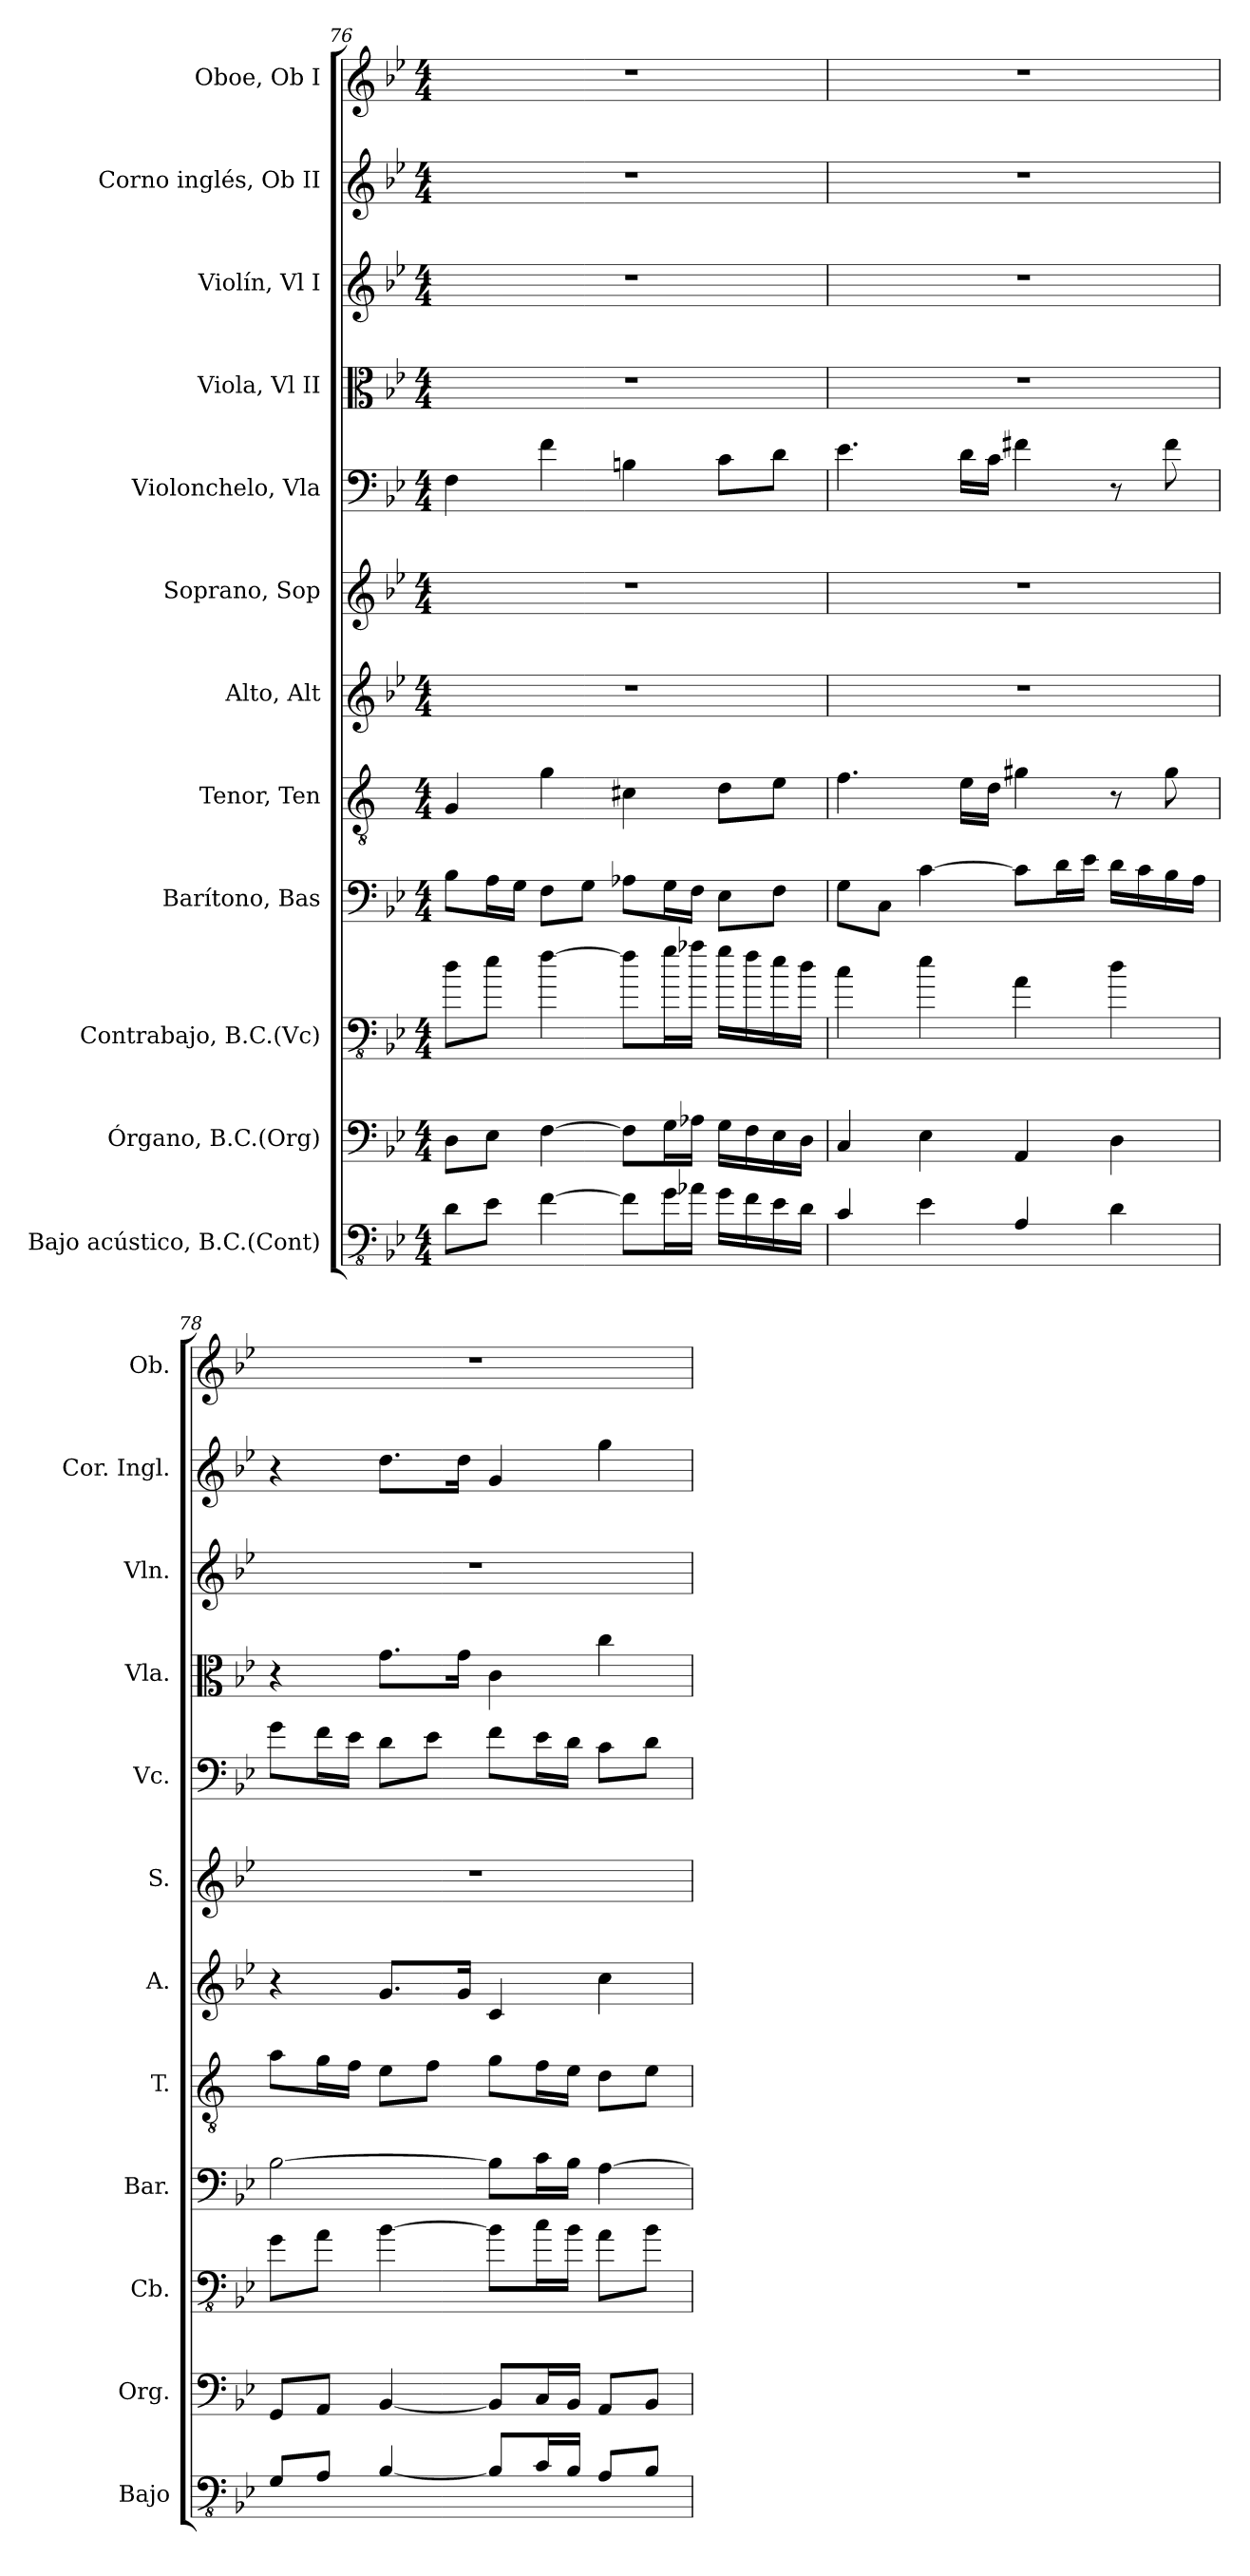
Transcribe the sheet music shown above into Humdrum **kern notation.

**kern	**kern	**kern	**kern	**kern	**kern	**kern	**kern	**kern	**kern	**kern	**kern
*part12	*part11	*part10	*part9	*part8	*part7	*part6	*part5	*part4	*part3	*part2	*part1
*staff12	*staff11	*staff10	*staff9	*staff8	*staff7	*staff6	*staff5	*staff4	*staff3	*staff2	*staff1
*I"Bajo acústico, B.C.(Cont)	*I"Órgano, B.C.(Org)	*I"Contrabajo, B.C.(Vc)	*I"Barítono, Bas	*I"Tenor, Ten	*I"Alto, Alt	*I"Soprano, Sop	*I"Violonchelo, Vla	*I"Viola, Vl II	*I"Violín, Vl I	*I"Corno inglés, Ob II	*I"Oboe, Ob I
*I'Bajo	*I'Org.	*I'Cb.	*I'Bar.	*I'T.	*I'A.	*I'S.	*I'Vc.	*I'Vla.	*I'Vln.	*I'Cor. Ingl.	*I'Ob.
!!LO:PB:g=z
*clefFv4	*clefF4	*clefFv4	*clefF4	*clefGv2	*clefG2	*clefG2	*clefF4	*clefC3	*clefG2	*clefG2	*clefG2
*ITrd7c12	*	*ITrd7c12	*	*ITrd1c2	*	*	*	*	*	*ITrd4c7	*
*k[b-e-]	*k[b-e-]	*k[b-e-]	*k[b-e-]	*k[b-e-]	*k[b-e-]	*k[b-e-]	*k[b-e-]	*k[b-e-]	*k[b-e-]	*k[b-e-a-]	*k[b-e-]
*M4/4	*M4/4	*M4/4	*M4/4	*M4/4	*M4/4	*M4/4	*M4/4	*M4/4	*M4/4	*M4/4	*M4/4
=76	=76	=76	=76	=76	=76	=76	=76	=76	=76	=76	=76
8DD\L	8D\L	8D\L	8B-\L	4F/	1r	1r	4F\	1r	1r	1r	1r
8EE-\J	8E-\J	8E-\J	16A\L	.	.	.	.	.	.	.	.
.	.	.	16G\JJ	.	.	.	.	.	.	.	.
[4FF\	[4F\	[4F\	8F\L	4f\	.	.	4f\	.	.	.	.
.	.	.	8G\J	.	.	.	.	.	.	.	.
8FF\L]	8F\L]	8F\L]	8A-X\L	4Bn\	.	.	4Bn\	.	.	.	.
16GG\L	16G\L	16G\L	16G\L	.	.	.	.	.	.	.	.
16AA-X\JJ	16A-X\JJ	16A-X\JJ	16F\JJ	.	.	.	.	.	.	.	.
16GG\LL	16G\LL	16G\LL	8E-\L	8c\L	.	.	8c\L	.	.	.	.
16FF\	16F\	16F\	.	.	.	.	.	.	.	.	.
16EE-\	16E-\	16E-\	8F\J	8d\J	.	.	8d\J	.	.	.	.
16DD\JJ	16D\JJ	16D\JJ	.	.	.	.	.	.	.	.	.
=77	=77	=77	=77	=77	=77	=77	=77	=77	=77	=77	=77
4CC/	4C/	4C\	8G\L	4.e-\	1r	1r	4.e-\	1r	1r	1r	1r
.	.	.	8C\J	.	.	.	.	.	.	.	.
4EE-\	4E-\	4E-\	[4c\	.	.	.	.	.	.	.	.
.	.	.	.	16d\LL	.	.	16d\LL	.	.	.	.
.	.	.	.	16c\JJ	.	.	16c\JJ	.	.	.	.
4AAA/	4AA/	4AA\	8c\L]	4f#X\	.	.	4f#X\	.	.	.	.
.	.	.	16d\L	.	.	.	.	.	.	.	.
.	.	.	16e-\JJ	.	.	.	.	.	.	.	.
4DD\	4D\	4D\	16d\LL	8r	.	.	8r	.	.	.	.
.	.	.	16c\	.	.	.	.	.	.	.	.
.	.	.	16B-\	8f#\	.	.	8f#\	.	.	.	.
.	.	.	16A\JJ	.	.	.	.	.	.	.	.
!!LO:PB:g=z
=78	=78	=78	=78	=78	=78	=78	=78	=78	=78	=78	=78
8GGG/L	8GG/L	8GG\L	[2B-\	8g\L	4r	1r	8g\L	4r	1r	4r	1r
8AAA/J	8AA/J	8AA\J	.	16f\L	.	.	16f\L	.	.	.	.
.	.	.	.	16e-\JJ	.	.	16e-\JJ	.	.	.	.
[4BBB-/	[4BB-/	[4BB-\	.	8d\L	8.g/L	.	8d\L	8.g\L	.	8.g\L	.
.	.	.	.	8e-\J	.	.	8e-\J	.	.	.	.
.	.	.	.	.	16g/Jk	.	.	16g\Jk	.	16g\Jk	.
8BBB-/L]	8BB-/L]	8BB-\L]	8B-\L]	8f\L	4c/	.	8f\L	4c\	.	4c/	.
16CC/L	16C/L	16C\L	16c\L	16e-\L	.	.	16e-\L	.	.	.	.
16BBB-/JJ	16BB-/JJ	16BB-\JJ	16B-\JJ	16d\JJ	.	.	16d\JJ	.	.	.	.
8AAA/L	8AA/L	8AA\L	[4A\	8c\L	4cc\	.	8c\L	4cc\	.	4cc\	.
8BBB-/J	8BB-/J	8BB-\J	.	8d\J	.	.	8d\J	.	.	.	.
=	=	=	=	=	=	=	=	=	=	=	=
*-	*-	*-	*-	*-	*-	*-	*-	*-	*-	*-	*-
